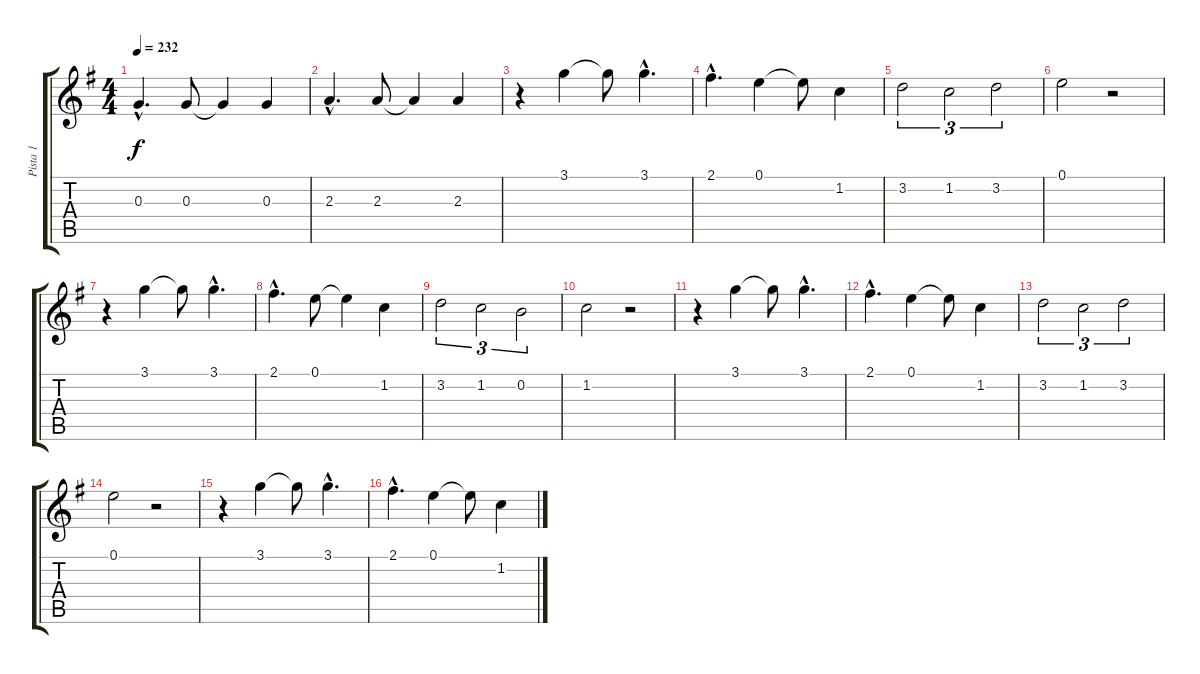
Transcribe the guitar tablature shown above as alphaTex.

\track ("Pista 1" "Pista 1") {instrument distortionguitar}
\staff {score tabs}
\tuning (E4 B3 G3 D3 A2 E2) {hide}
\ts (4 4)
\tempo 232
\clef g2
\ks g
0.3{hac}.4{d dy f} 0.3.8 0.3{t}.4 0.3.4 |
2.3{hac}.4{d} 2.3.8 2.3{t}.4 2.3.4 |
r.4 3.1.4 3.1{t}.8 3.1{hac}.4{d} |
2.1{hac}.4{d} 0.1.4 0.1{t}.8 1.2.4 |
3.2.2{tu (3 2)} 1.2.2{tu (3 2)} 3.2.2{tu (3 2)} |
0.1.2 r.2 |
r.4 3.1.4 3.1{t}.8 3.1{hac}.4{d} |
2.1{hac}.4{d} 0.1.8 0.1{t}.4 1.2.4 |
3.2.2{tu (3 2)} 1.2.2{tu (3 2)} 0.2.2{tu (3 2)} |
1.2.2 r.2 |
r.4 3.1.4 3.1{t}.8 3.1{hac}.4{d} |
2.1{hac}.4{d} 0.1.4 0.1{t}.8 1.2.4 |
3.2.2{tu (3 2)} 1.2.2{tu (3 2)} 3.2.2{tu (3 2)} |
0.1.2 r.2 |
r.4 3.1.4 3.1{t}.8 3.1{hac}.4{d} |
2.1{hac}.4{d} 0.1.4 0.1{t}.8 1.2.4
